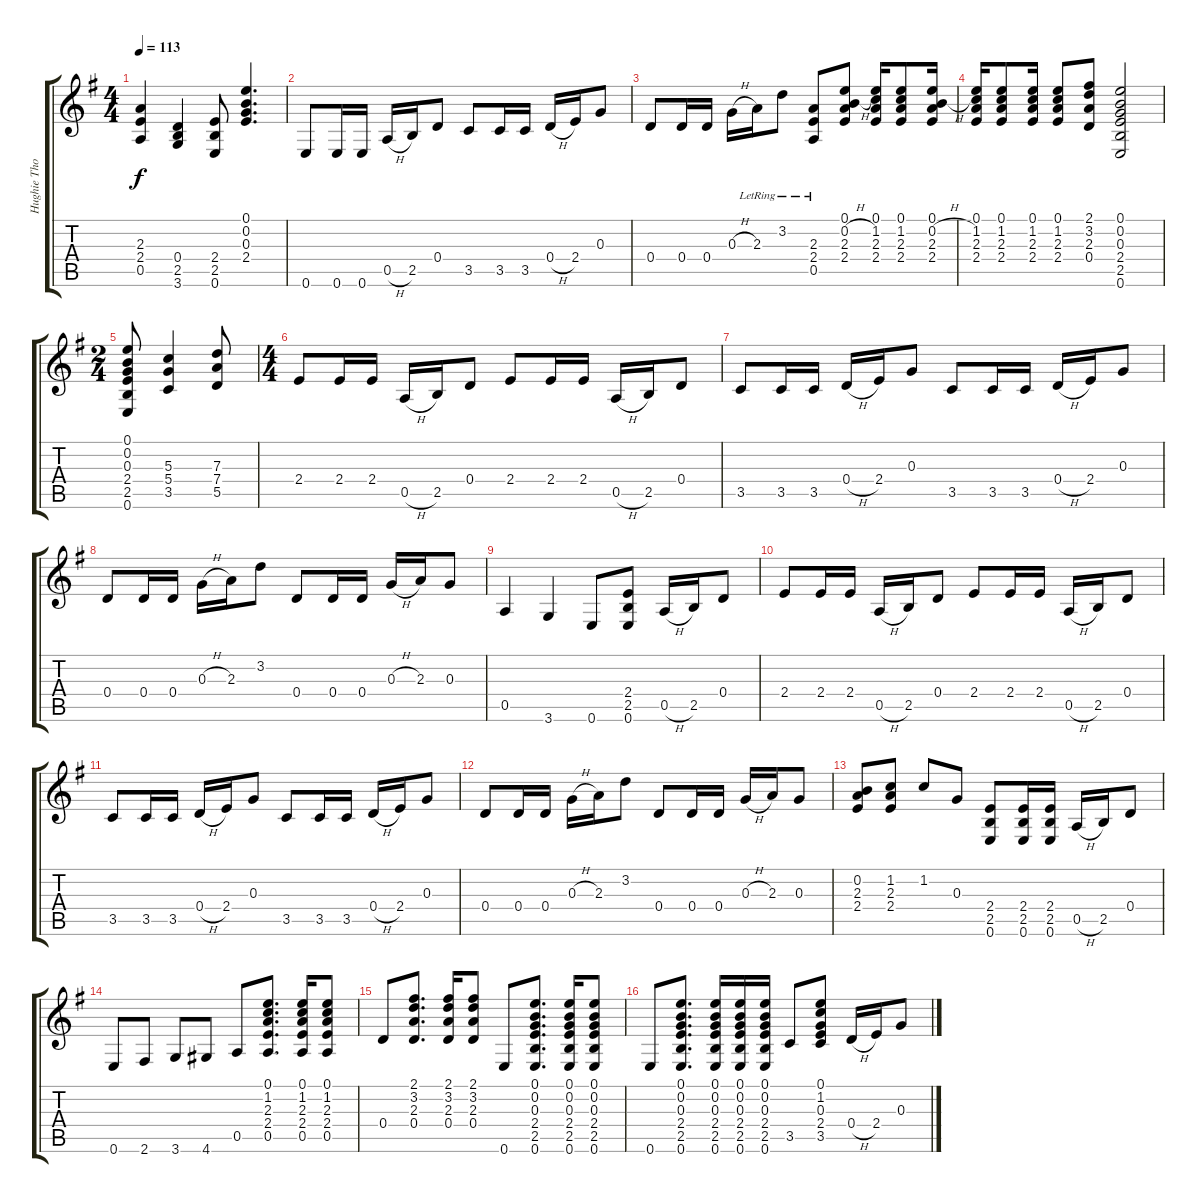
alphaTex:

\track ("Hughie Thomasson Guitar" "Hughie Tho") {instrument electricguitarclean}
\staff {score tabs}
\tuning (E4 B3 G3 D3 A2 E2) {hide}
\ts (4 4)
\tempo 113
\clef g2
\ks eminor
(2.3 2.4 0.5).4{dy f volume 9} (0.4 2.5 3.6).4 (2.4 2.5 0.6).8 (0.1 0.2 0.3 2.4).4{d} |
0.6.8 0.6.16 0.6.16 0.5{h}.16 2.5.16 0.4.8 3.5.8 3.5.16 3.5.16 0.4{h}.16 2.4.16 0.3.8 |
0.4.8 0.4.16 0.4.16 0.3{h}.16 2.3{lr}.16 3.2{lr}.8 (2.3{lr} 2.4{lr} 0.5{lr}).8 (0.1 0.2{h} 2.3 2.4).8 (0.1 1.2 2.3 2.4).16 (0.1 1.2 2.3 2.4).8 (0.1 0.2{h} 2.3 2.4).16 |
(0.1 1.2 2.3 2.4).16 (0.1 1.2 2.3 2.4).8 (0.1 1.2 2.3 2.4).16 (0.1 1.2 2.3 2.4).8 (2.1 3.2 2.3 0.4).8 (0.1 0.2 0.3 2.4 2.5 0.6).2 |
\ts (2 4)
(0.1 0.2 0.3 2.4 2.5 0.6).8 (5.3 5.4 3.5).4 (7.3 7.4 5.5).8 |
\ts (4 4)
2.4.8{volume 12 balance 0 instrument electricguitarmuted} 2.4.16 2.4.16 0.5{h}.16 2.5.16 0.4.8 2.4.8 2.4.16 2.4.16 0.5{h}.16 2.5.16 0.4.8 |
3.5.8 3.5.16 3.5.16 0.4{h}.16 2.4.16 0.3.8 3.5.8 3.5.16 3.5.16 0.4{h}.16 2.4.16 0.3.8 |
0.4.8 0.4.16 0.4.16 0.3{h}.16 2.3.16 3.2.8 0.4.8 0.4.16 0.4.16 0.3{h}.16 2.3.16 0.3.8 |
0.5.4 3.6.4 0.6.8 (2.4 2.5 0.6).8 0.5{h}.16 2.5.16 0.4.8 |
2.4.8{volume 12 balance 0 instrument electricguitarmuted} 2.4.16 2.4.16 0.5{h}.16 2.5.16 0.4.8 2.4.8 2.4.16 2.4.16 0.5{h}.16 2.5.16 0.4.8 |
3.5.8 3.5.16 3.5.16 0.4{h}.16 2.4.16 0.3.8 3.5.8 3.5.16 3.5.16 0.4{h}.16 2.4.16 0.3.8 |
0.4.8 0.4.16 0.4.16 0.3{h}.16 2.3.16 3.2.8 0.4.8 0.4.16 0.4.16 0.3{h}.16 2.3.16 0.3.8 |
(0.2 2.3 2.4).8 (1.2 2.3 2.4).8 1.2.8 0.3.8 (2.4 2.5 0.6).8 (2.4 2.5 0.6).16 (2.4 2.5 0.6).16 0.5{h}.16 2.5.16 0.4.8 |
0.6.8{instrument overdrivenguitar} 2.6.8 3.6.8 4.6.8 0.5.8{volume 8 instrument electricguitarclean} (0.1 1.2 2.3 2.4 0.5).8{d} (0.1 1.2 2.3 2.4 0.5).16 (0.1 1.2 2.3 2.4 0.5).8 |
0.4.8 (2.1 3.2 2.3 0.4).8{d} (2.1 3.2 2.3 0.4).16 (2.1 3.2 2.3 0.4).8 0.6.8 (0.1 0.2 0.3 2.4 2.5 0.6).8{d} (0.1 0.2 0.3 2.4 2.5 0.6).16 (0.1 0.2 0.3 2.4 2.5 0.6).8 |
0.6.8 (0.1 0.2 0.3 2.4 2.5 0.6).8{d} (0.1 0.2 0.3 2.4 2.5 0.6).16 (0.1 0.2 0.3 2.4 2.5 0.6).16 (0.1 0.2 0.3 2.4 2.5 0.6).16 3.5.8 (0.1 1.2 0.3 2.4 3.5).8 0.4{h}.16 2.4.16 0.3.8
